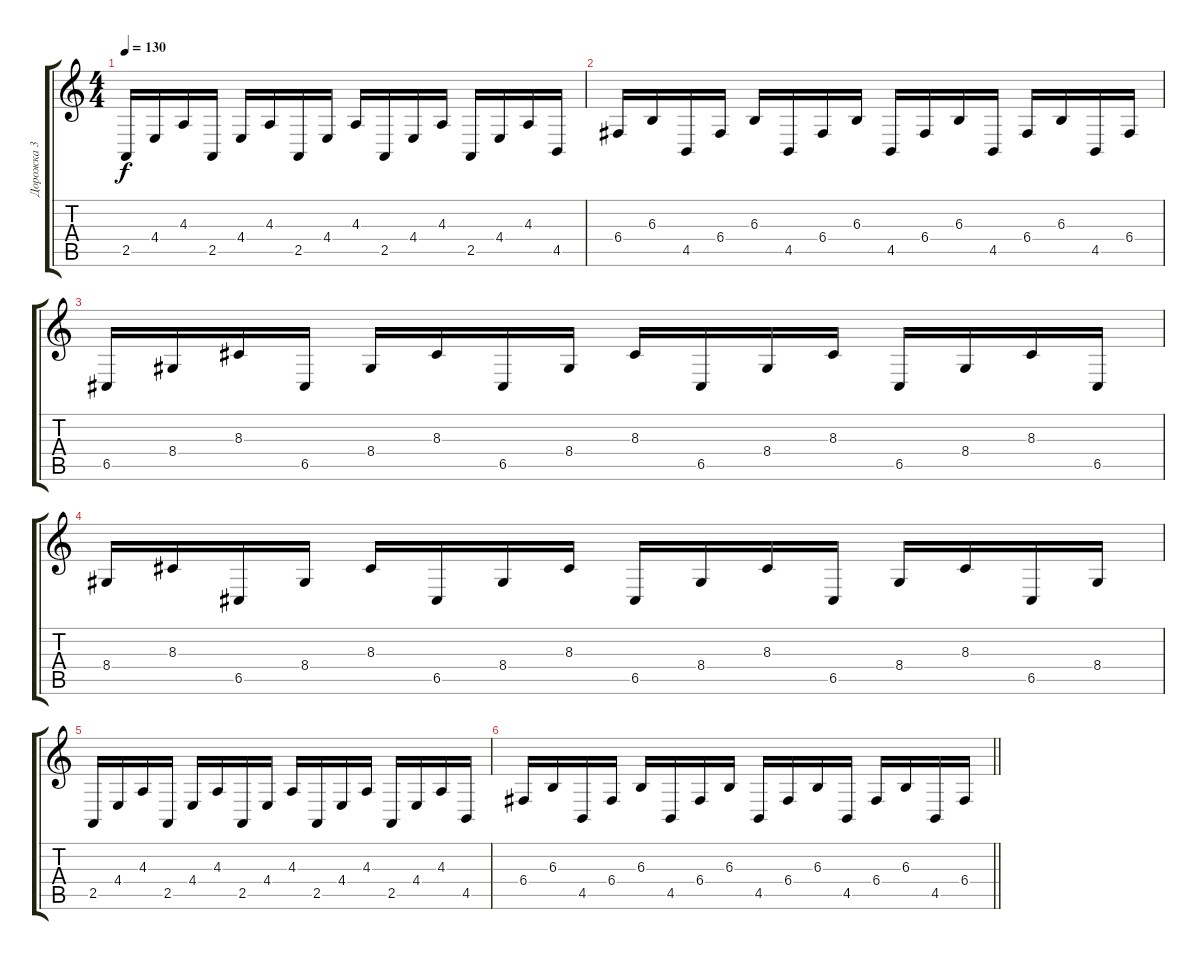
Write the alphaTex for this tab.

\track ("Дорожка 3" "Дорожка 3") {instrument lead2sawtooth}
\staff {score tabs}
\tuning (D4 A3 F3 C3 G2 C2) {hide}
\ts (4 4)
\tempo 130
\clef g2
\ks c
2.5.16{dy f} 4.4.16 4.3.16 2.5.16 4.4.16 4.3.16 2.5.16 4.4.16 4.3.16 2.5.16 4.4.16 4.3.16 2.5.16 4.4.16 4.3.16 4.5.16 |
6.4.16 6.3.16 4.5.16 6.4.16 6.3.16 4.5.16 6.4.16 6.3.16 4.5.16 6.4.16 6.3.16 4.5.16 6.4.16 6.3.16 4.5.16 6.4.16 |
6.5.16 8.4.16 8.3.16 6.5.16 8.4.16 8.3.16 6.5.16 8.4.16 8.3.16 6.5.16 8.4.16 8.3.16 6.5.16 8.4.16 8.3.16 6.5.16 |
8.4.16 8.3.16 6.5.16 8.4.16 8.3.16 6.5.16 8.4.16 8.3.16 6.5.16 8.4.16 8.3.16 6.5.16 8.4.16 8.3.16 6.5.16 8.4.16 |
2.5.16 4.4.16 4.3.16 2.5.16 4.4.16 4.3.16 2.5.16 4.4.16 4.3.16 2.5.16 4.4.16 4.3.16 2.5.16 4.4.16 4.3.16 4.5.16 |
\barLineRight lightlight
6.4.16 6.3.16 4.5.16 6.4.16 6.3.16 4.5.16 6.4.16 6.3.16 4.5.16 6.4.16 6.3.16 4.5.16 6.4.16 6.3.16 4.5.16 6.4.16
